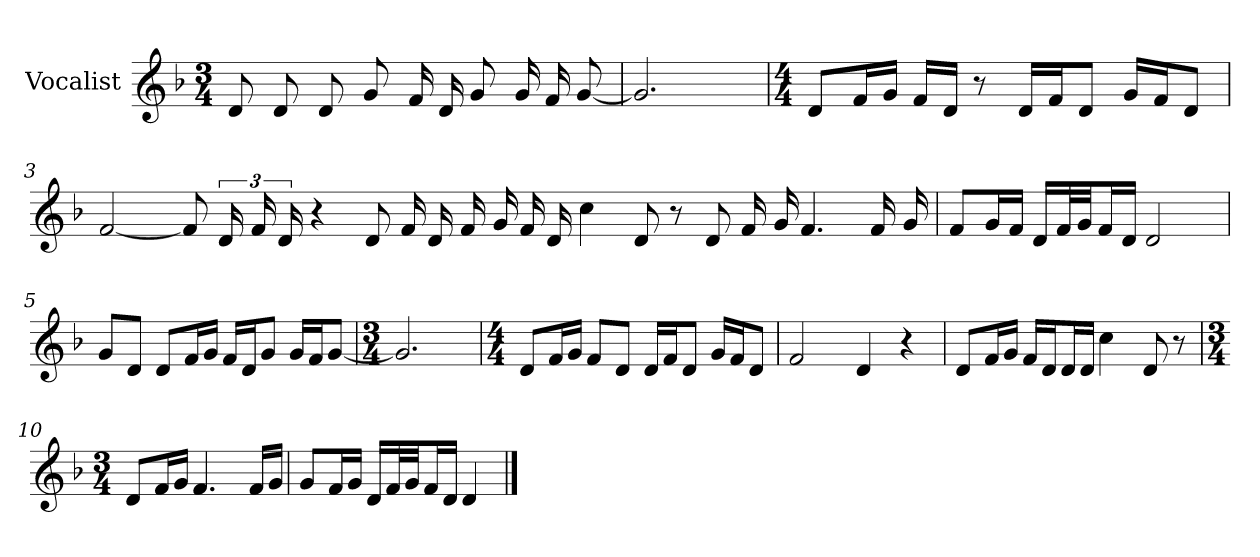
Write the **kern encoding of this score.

**kern
*part1
*staff1
*I"Vocalist
*k[b-]
*F:
*M3/4
=
8d
8d
8d
8g
16f
16d
8g
16g
16f
[8g
=1
2.g]
=2
*M4/4
8dL
16fL
16gJJ
16fLL
16dJJ
8r
16dLL
16fJ
8dJ
16gLL
16fJ
8dJ
=3
[2f
8f]
24d
24f
24d
4r
8d
16f
16d
16f
16g
16f
16d
4cc
8d
8r
8d
16f
16g
4.f
16f
16g
=4
8fL
16gL
16fJJ
16dLL
32fL
32gJJ
16fL
16dJJ
2d
=5
8gL
8dJ
8dL
16fL
16gJJ
16fLL
16dJ
8gJ
16gLL
16fJ
[8gJ
=6
*M3/4
2.g]
=7
*M4/4
8dL
16fL
16gJJ
8fL
8dJ
16dLL
16fJ
8dJ
16gLL
16fJ
8dJ
=8
2f
4d
4r
=9
8dL
16fL
16gJJ
16fLL
16dJ
16dL
16dJJ
4cc
8d
8r
=10
*M3/4
8dL
16fL
16gJJ
4.f
16fLL
16gJJ
=11
8gL
16fL
16gJJ
16dLL
32fL
32gJJ
16fL
16dJJ
4d
==
*-
